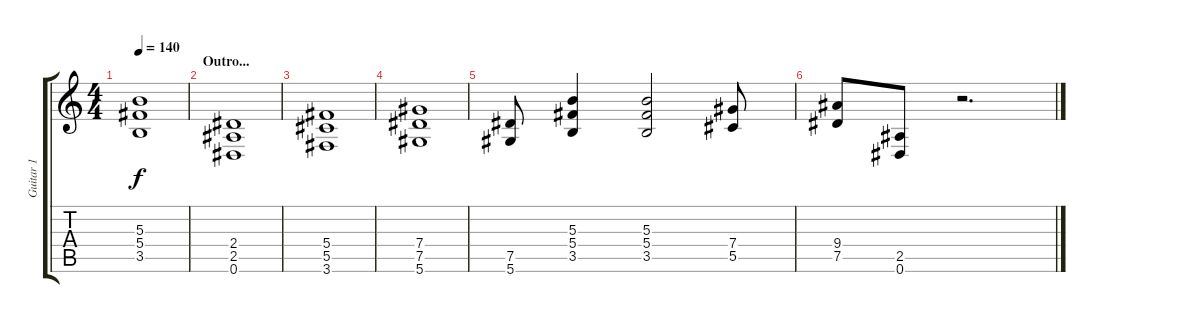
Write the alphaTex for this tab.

\track ("Guitar 1" "Guitar 1") {instrument distortionguitar}
\staff {score tabs}
\tuning (Eb4 Bb3 Gb3 Db3 Ab2 Eb2) {hide}
\ts (4 4)
\tempo 140
\clef g2
\ks c
(5.3 5.4 3.5).1{dy f} |
\section ("" "Outro...")
(2.4 2.5 0.6).1 |
(5.4 5.5 3.6).1 |
(7.4 7.5 5.6).1 |
(7.5 5.6).8 (5.3 5.4 3.5).4 (5.3 5.4 3.5).2 (7.4 5.5).8 |
(9.4 7.5).8 (2.5 0.6).8 r.2{d}
